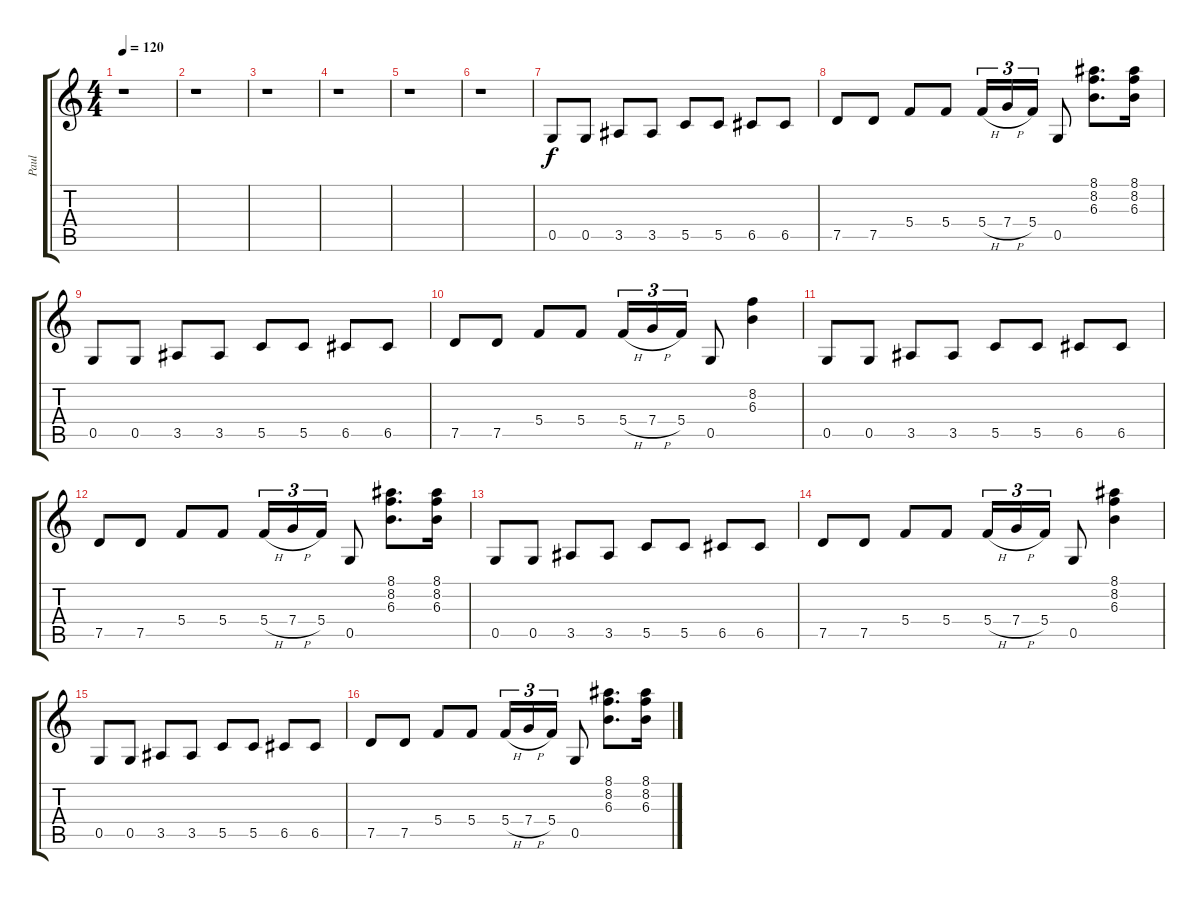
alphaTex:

\track ("Paul" "Paul") {instrument distortionguitar}
\staff {score tabs}
\tuning (D4 A3 F3 C3 G2 D2) {hide}
\ts (4 4)
\tempo 120
\clef g2
\ks c
r.1{dy f} |
r.1 |
r.1 |
r.1 |
r.1 |
r.1 |
0.5.8 0.5.8 3.5.8 3.5.8 5.5.8 5.5.8 6.5.8 6.5.8 |
7.5.8 7.5.8 5.4.8 5.4.8 5.4{h}.16{tu (3 2)} 7.4{h}.16{tu (3 2)} 5.4.16{tu (3 2)} 0.5.8 (8.1 8.2 6.3).8{d} (8.1 8.2 6.3).16 |
0.5.8 0.5.8 3.5.8 3.5.8 5.5.8 5.5.8 6.5.8 6.5.8 |
7.5.8 7.5.8 5.4.8 5.4.8 5.4{h}.16{tu (3 2)} 7.4{h}.16{tu (3 2)} 5.4.16{tu (3 2)} 0.5.8 (8.2 6.3).4 |
0.5.8 0.5.8 3.5.8 3.5.8 5.5.8 5.5.8 6.5.8 6.5.8 |
7.5.8 7.5.8 5.4.8 5.4.8 5.4{h}.16{tu (3 2)} 7.4{h}.16{tu (3 2)} 5.4.16{tu (3 2)} 0.5.8 (8.1 8.2 6.3).8{d} (8.1 8.2 6.3).16 |
0.5.8 0.5.8 3.5.8 3.5.8 5.5.8 5.5.8 6.5.8 6.5.8 |
7.5.8 7.5.8 5.4.8 5.4.8 5.4{h}.16{tu (3 2)} 7.4{h}.16{tu (3 2)} 5.4.16{tu (3 2)} 0.5.8 (8.1 8.2 6.3).4 |
0.5.8 0.5.8 3.5.8 3.5.8 5.5.8 5.5.8 6.5.8 6.5.8 |
7.5.8 7.5.8 5.4.8 5.4.8 5.4{h}.16{tu (3 2)} 7.4{h}.16{tu (3 2)} 5.4.16{tu (3 2)} 0.5.8 (8.1 8.2 6.3).8{d} (8.1 8.2 6.3).16
